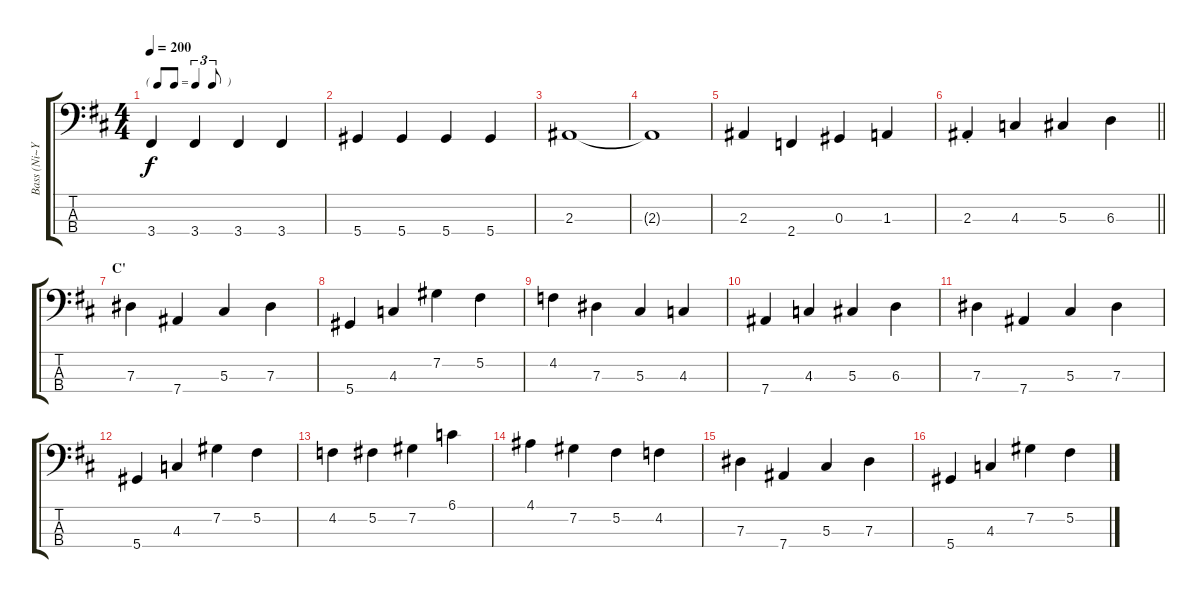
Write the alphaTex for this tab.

\track ("Bass (Ni~Ya)" "Bass (Ni~Y") {instrument electricbassfinger}
\staff {score tabs}
\tuning (Gb2 Db2 Ab1 Eb1) {hide}
\ts (4 4)
\tf triplet8th
\tempo 200
\clef f4
\ks d
3.4.4{dy f} 3.4.4 3.4.4 3.4.4 |
5.4.4 5.4.4 5.4.4 5.4.4 |
2.3.1 |
2.3{t}.1 |
2.3.4 2.4.4 0.3.4 1.3.4 |
\barLineRight lightlight
2.3{st}.4 4.3.4 5.3.4 6.3.4 |
\section ("" "C'")
7.3.4 7.4.4 5.3.4 7.3.4 |
5.4.4 4.3.4 7.2.4 5.2.4 |
4.2.4 7.3.4 5.3.4 4.3.4 |
7.4.4 4.3.4 5.3.4 6.3.4 |
7.3.4 7.4.4 5.3.4 7.3.4 |
5.4.4 4.3.4 7.2.4 5.2.4 |
4.2.4 5.2.4 7.2.4 6.1.4 |
4.1.4 7.2.4 5.2.4 4.2.4 |
7.3.4 7.4.4 5.3.4 7.3.4 |
5.4.4 4.3.4 7.2.4 5.2.4
